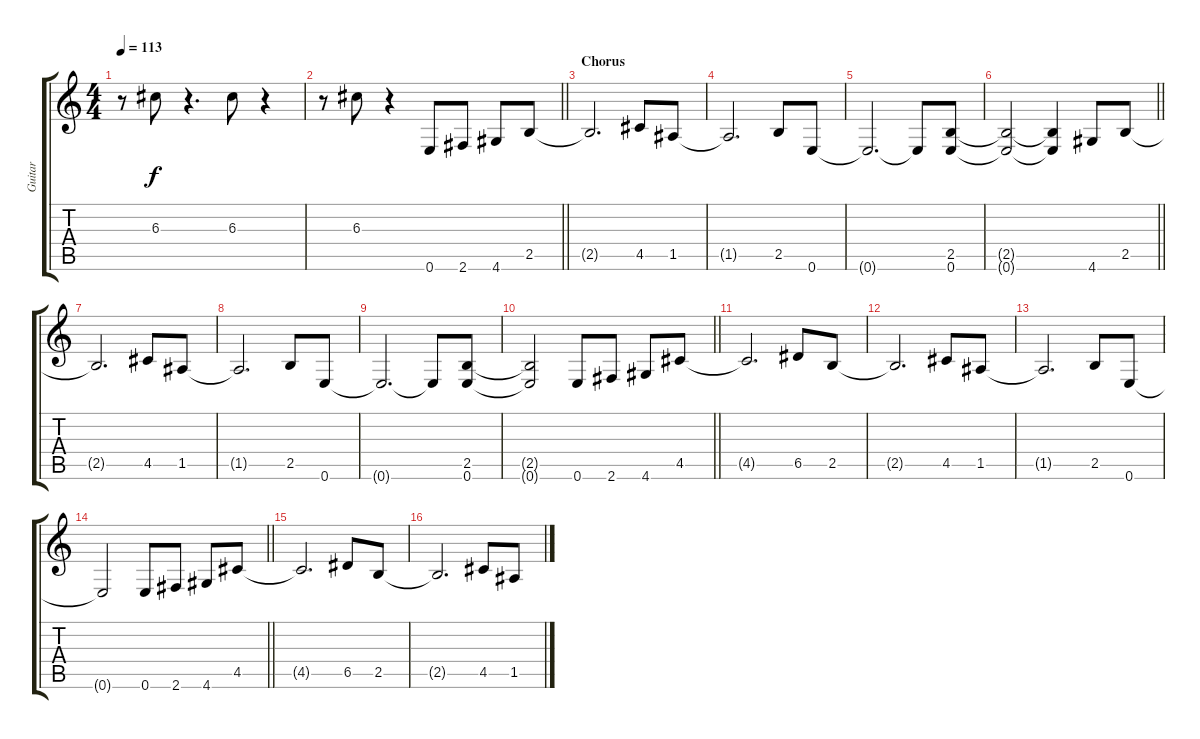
\track ("Guitar" "Guitar") {instrument electricguitarclean}
\staff {score tabs}
\tuning (E4 B3 G3 D3 A2 E2) {hide}
\ts (4 4)
\tempo 113
\clef g2
\ks c
r.8{dy f} 6.3.8 r.4{d} 6.3.8 r.4 |
\barLineRight lightlight
r.8 6.3.8 r.4 0.6.8{instrument overdrivenguitar} 2.6.8 4.6.8 2.5.8 |
\section ("" "Chorus")
2.5{t}.2{d} 4.5.8 1.5.8 |
1.5{t}.2{d} 2.5.8 0.6.8 |
0.6{t}.2{d} 0.6{t}.8 (2.5 0.6).8 |
\barLineRight lightlight
(2.5{t} 0.6{t}).2 (2.5{t} 0.6{t}).4 4.6.8 2.5.8 |
\section ("" "")
2.5{t}.2{d} 4.5.8 1.5.8 |
1.5{t}.2{d} 2.5.8 0.6.8 |
0.6{t}.2{d} 0.6{t}.8 (2.5 0.6).8 |
\barLineRight lightlight
(2.5{t} 0.6{t}).2 0.6.8 2.6.8 4.6.8 4.5.8 |
\section ("" "")
4.5{t}.2{d} 6.5.8 2.5.8 |
2.5{t}.2{d} 4.5.8 1.5.8 |
1.5{t}.2{d} 2.5.8 0.6.8 |
\barLineRight lightlight
0.6{t}.2 0.6.8 2.6.8 4.6.8 4.5.8 |
\section ("" "")
4.5{t}.2{d} 6.5.8 2.5.8 |
2.5{t}.2{d} 4.5.8 1.5.8
